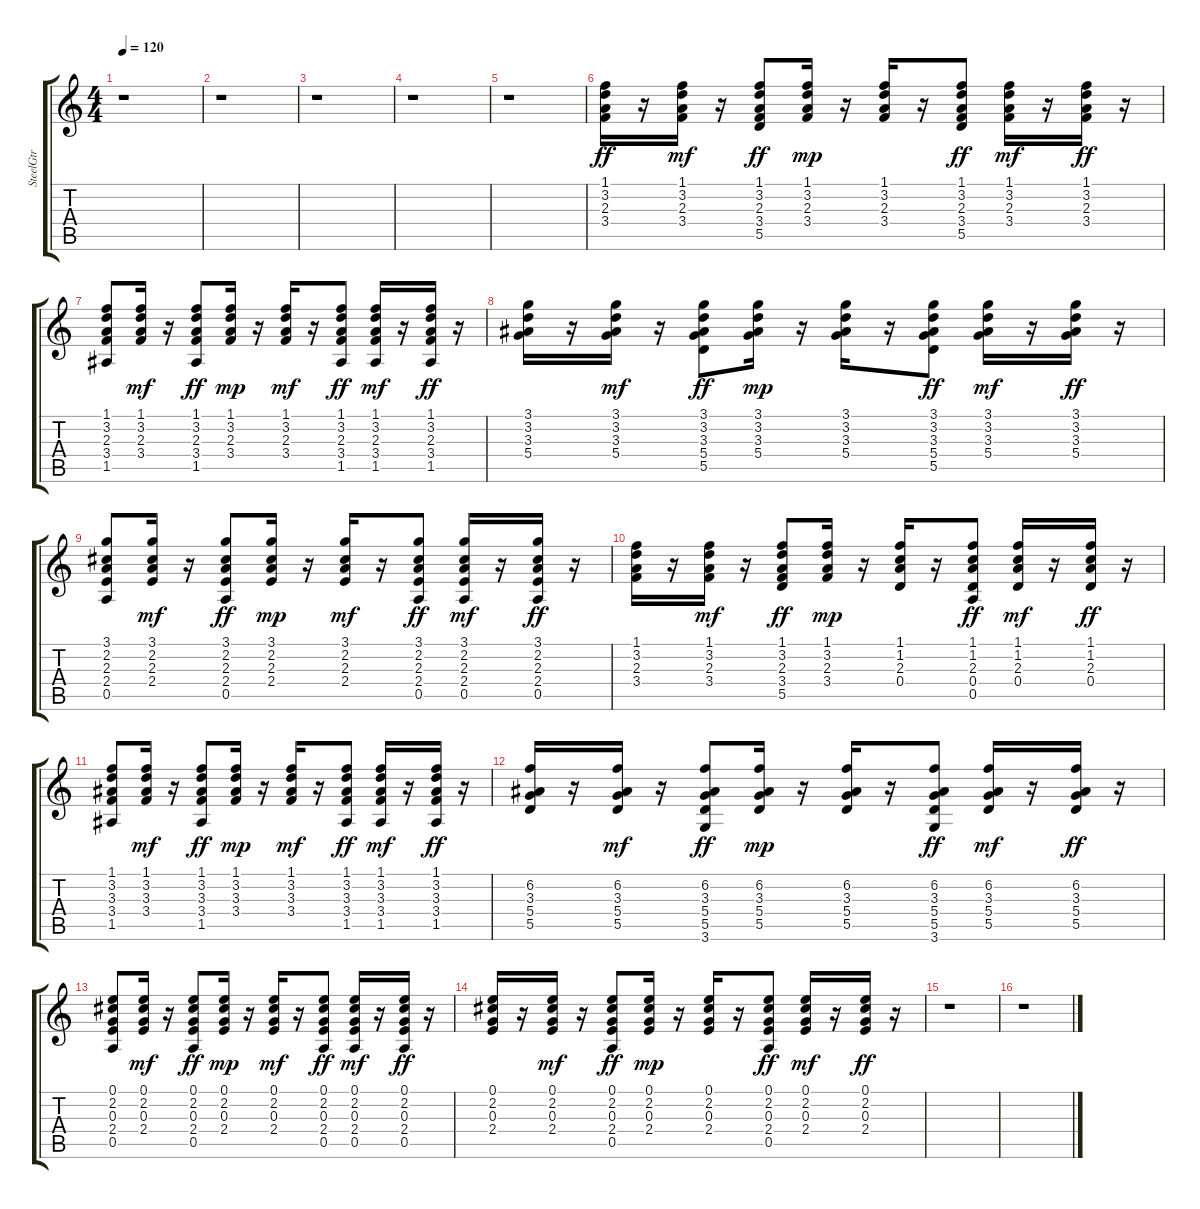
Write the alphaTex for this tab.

\track ("SteelGtr" "SteelGtr") {instrument acousticguitarsteel}
\staff {score tabs}
\tuning (E4 B3 G3 D3 A2 E2) {hide}
\ts (4 4)
\tempo 120
\clef g2
\ks c
r.1{dy p} |
r.1 |
r.1 |
r.1 |
r.1 |
(1.1 3.2 2.3 3.4).16{dy ff} r.16 (1.1 3.2 2.3 3.4).16{dy mf} r.16 (1.1 3.2 2.3 3.4 5.5).8{dy ff} (1.1 3.2 2.3 3.4).16{dy mp} r.16 (1.1 3.2 2.3 3.4).16 r.16 (1.1 3.2 2.3 3.4 5.5).8{dy ff} (1.1 3.2 2.3 3.4).16{dy mf} r.16 (1.1 3.2 2.3 3.4).16{dy ff} r.16 |
(1.1 3.2 2.3 3.4 1.5).8 (1.1 3.2 2.3 3.4).16{dy mf} r.16 (1.1 3.2 2.3 3.4 1.5).8{dy ff} (1.1 3.2 2.3 3.4).16{dy mp} r.16 (1.1 3.2 2.3 3.4).16{dy mf} r.16 (1.1 3.2 2.3 3.4 1.5).8{dy ff} (1.1 3.2 2.3 3.4 1.5).16{dy mf} r.16 (1.1 3.2 2.3 3.4 1.5).16{dy ff} r.16 |
(3.1 3.2 3.3 5.4).16 r.16 (3.1 3.2 3.3 5.4).16{dy mf} r.16 (3.1 3.2 3.3 5.4 5.5).8{dy ff} (3.1 3.2 3.3 5.4).16{dy mp} r.16 (3.1 3.2 3.3 5.4).16 r.16 (3.1 3.2 3.3 5.4 5.5).8{dy ff} (3.1 3.2 3.3 5.4).16{dy mf} r.16 (3.1 3.2 3.3 5.4).16{dy ff} r.16 |
(3.1 2.2 2.3 2.4 0.5).8 (3.1 2.2 2.3 2.4).16{dy mf} r.16 (3.1 2.2 2.3 2.4 0.5).8{dy ff} (3.1 2.2 2.3 2.4).16{dy mp} r.16 (3.1 2.2 2.3 2.4).16{dy mf} r.16 (3.1 2.2 2.3 2.4 0.5).8{dy ff} (3.1 2.2 2.3 2.4 0.5).16{dy mf} r.16 (3.1 2.2 2.3 2.4 0.5).16{dy ff} r.16 |
(1.1 3.2 2.3 3.4).16 r.16 (1.1 3.2 2.3 3.4).16{dy mf} r.16 (1.1 3.2 2.3 3.4 5.5).8{dy ff} (1.1 3.2 2.3 3.4).16{dy mp} r.16 (1.1 1.2 2.3 0.4).16 r.16 (1.1 1.2 2.3 0.4 0.5).8{dy ff} (1.1 1.2 2.3 0.4).16{dy mf} r.16 (1.1 1.2 2.3 0.4).16{dy ff} r.16 |
(1.1 3.2 3.3 3.4 1.5).8 (1.1 3.2 3.3 3.4).16{dy mf} r.16 (1.1 3.2 3.3 3.4 1.5).8{dy ff} (1.1 3.2 3.3 3.4).16{dy mp} r.16 (1.1 3.2 3.3 3.4).16{dy mf} r.16 (1.1 3.2 3.3 3.4 1.5).8{dy ff} (1.1 3.2 3.3 3.4 1.5).16{dy mf} r.16 (1.1 3.2 3.3 3.4 1.5).16{dy ff} r.16 |
(6.2 3.3 5.4 5.5).16 r.16 (6.2 3.3 5.4 5.5).16{dy mf} r.16 (6.2 3.3 5.4 5.5 3.6).8{dy ff} (6.2 3.3 5.4 5.5).16{dy mp} r.16 (6.2 3.3 5.4 5.5).16 r.16 (6.2 3.3 5.4 5.5 3.6).8{dy ff} (6.2 3.3 5.4 5.5).16{dy mf} r.16 (6.2 3.3 5.4 5.5).16{dy ff} r.16 |
(0.1 2.2 0.3 2.4 0.5).8 (0.1 2.2 0.3 2.4).16{dy mf} r.16 (0.1 2.2 0.3 2.4 0.5).8{dy ff} (0.1 2.2 0.3 2.4).16{dy mp} r.16 (0.1 2.2 0.3 2.4).16{dy mf} r.16 (0.1 2.2 0.3 2.4 0.5).8{dy ff} (0.1 2.2 0.3 2.4 0.5).16{dy mf} r.16 (0.1 2.2 0.3 2.4 0.5).16{dy ff} r.16 |
(0.1 2.2 0.3 2.4).16 r.16 (0.1 2.2 0.3 2.4).16{dy mf} r.16 (0.1 2.2 0.3 2.4 0.5).8{dy ff} (0.1 2.2 0.3 2.4).16{dy mp} r.16 (0.1 2.2 0.3 2.4).16 r.16 (0.1 2.2 0.3 2.4 0.5).8{dy ff} (0.1 2.2 0.3 2.4).16{dy mf} r.16 (0.1 2.2 0.3 2.4).16{dy ff} r.16 |
r.1 |
r.1
